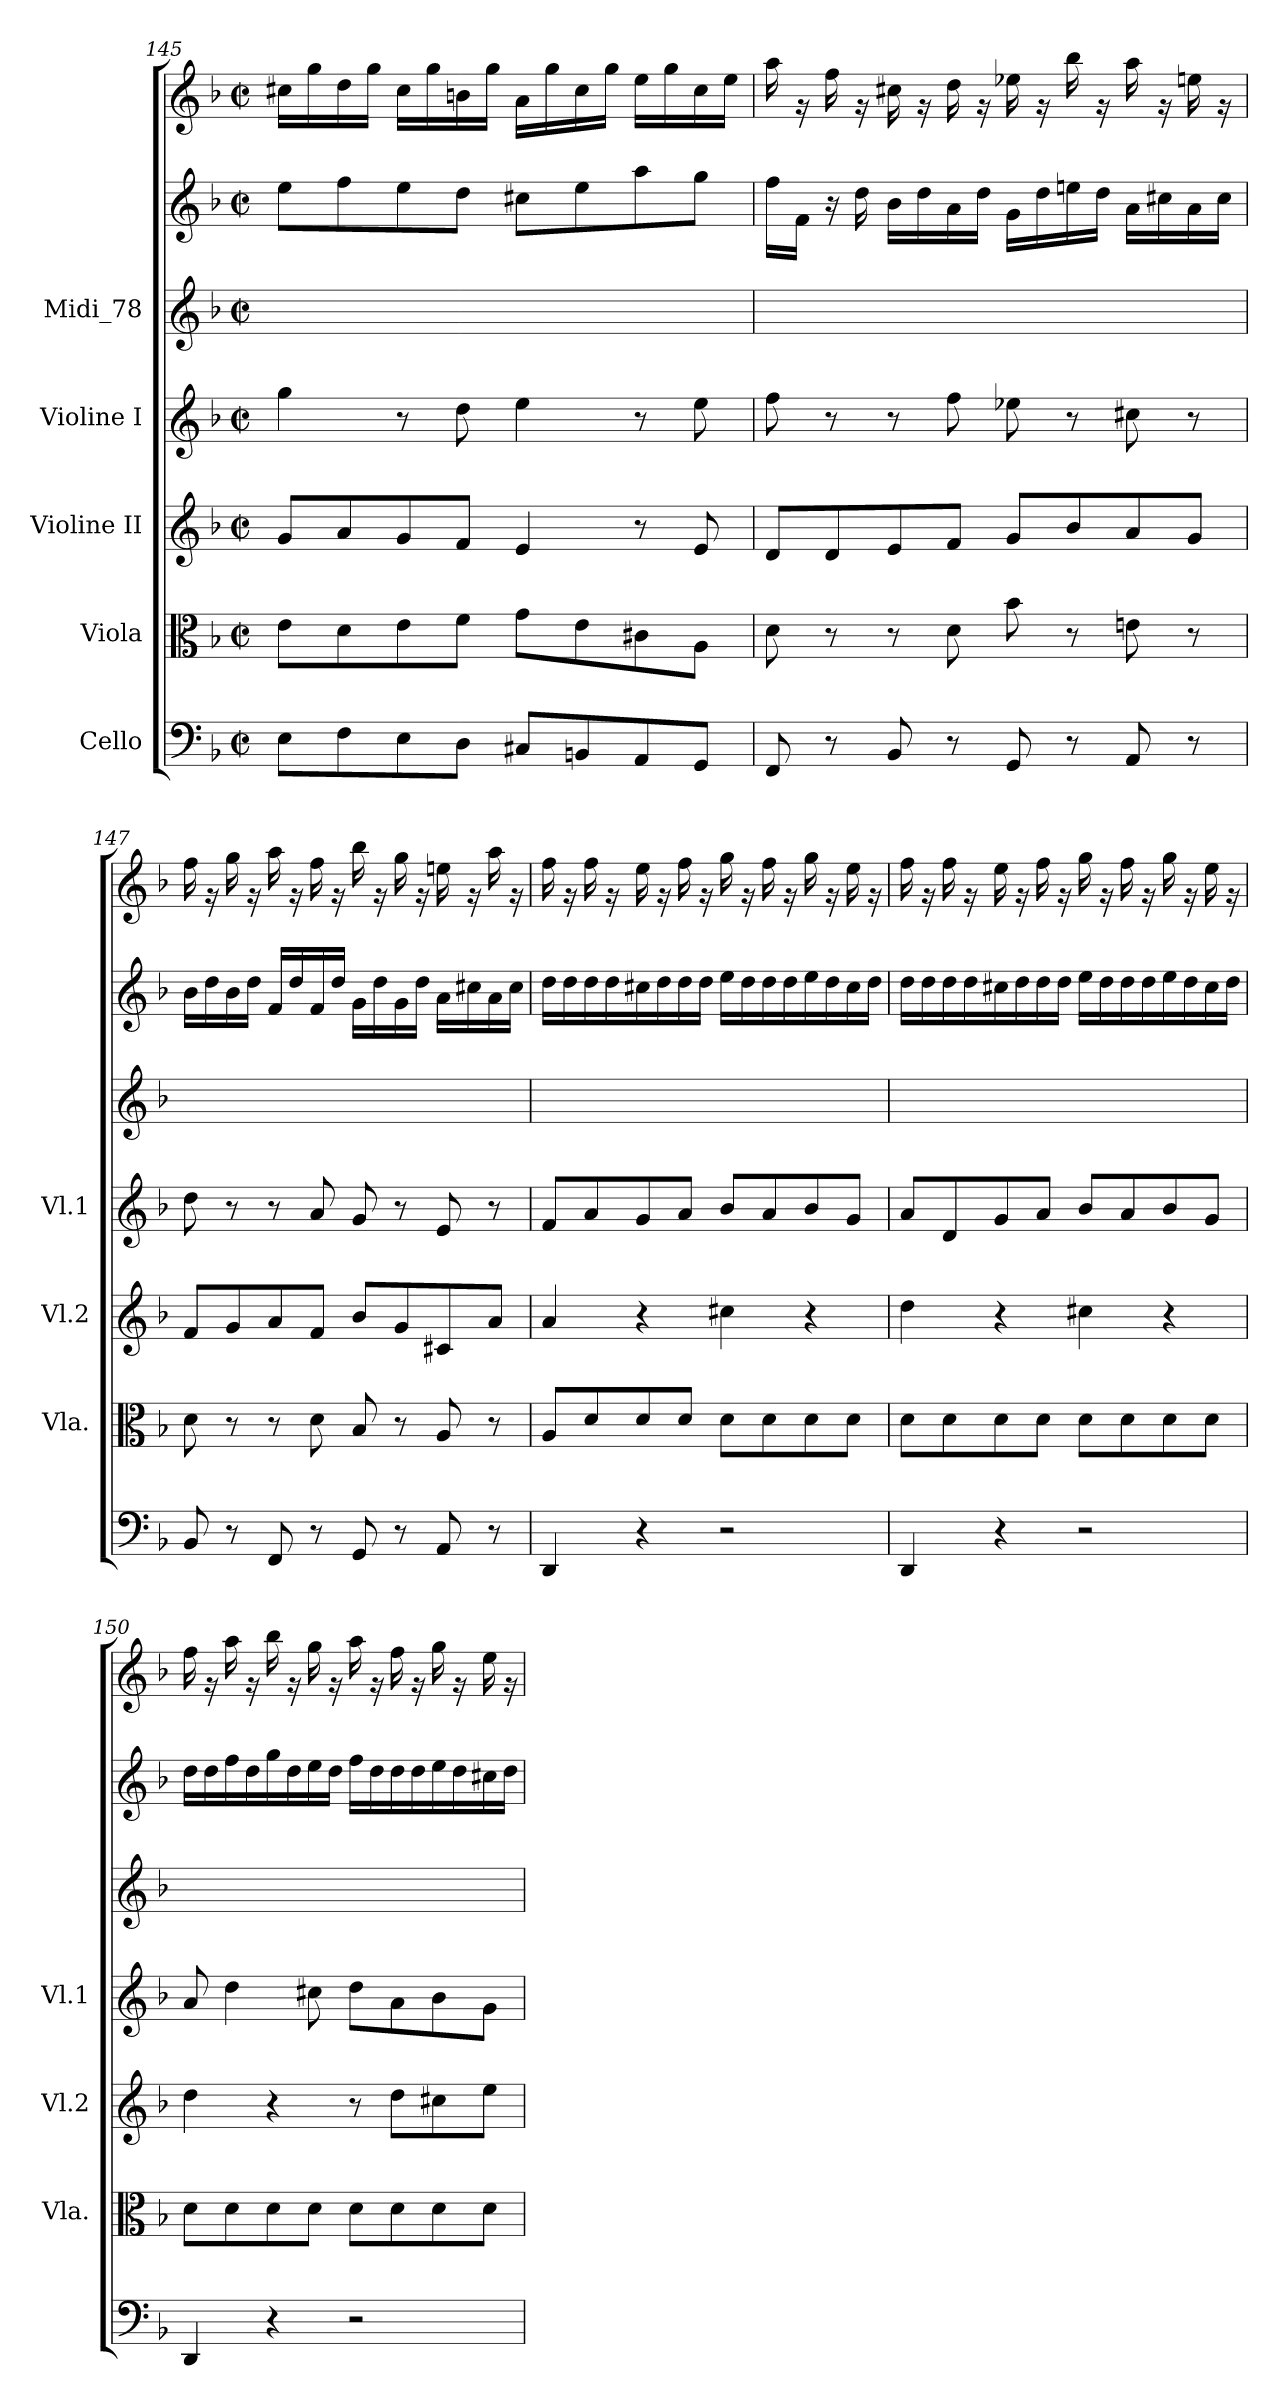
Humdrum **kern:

**kern	**kern	**kern	**kern	**kern	**kern	**kern
*part5	*part4	*part3	*part2	*part1	*part1	*part1
*staff7	*staff6	*staff5	*staff4	*staff3	*staff2	*staff1
*I"Cello	*I"Viola	*I"Violine II	*I"Violine I	*I"Midi_78	*	*
*	*I'Vla.	*I'Vl.2	*I'Vl.1	*	*	*
*clefF4	*clefC3	*clefG2	*clefG2	*clefG2	*clefG2	*clefG2
*k[b-]	*k[b-]	*k[b-]	*k[b-]	*k[b-]	*k[b-]	*k[b-]
*F:	*F:	*F:	*F:	*F:	*F:	*F:
*M2/2	*M2/2	*M2/2	*M2/2	*M2/2	*M2/2	*M2/2
*met(c|)	*met(c|)	*met(c|)	*met(c|)	*met(c|)	*met(c|)	*met(c|)
=145	=145	=145	=145	=145	=145	=145
*	*	*	*	*	*	*^
8E\L	8e\L	8g/L	4gg\	1ryy	8ee\L	1ryy	16cc#X\LL
.	.	.	.	.	.	.	16gg\
8F\	8d\	8a/	.	.	8ff\	.	16dd\
.	.	.	.	.	.	.	16gg\JJ
8E\	8e\	8g/	8r	.	8ee\	.	16cc#\LL
.	.	.	.	.	.	.	16gg\
8D\J	8f\J	8f/J	8dd\	.	8dd\J	.	16bn\
.	.	.	.	.	.	.	16gg\JJ
8C#X/L	8g\L	4e/	4ee\	.	8cc#X\L	.	16a\LL
.	.	.	.	.	.	.	16gg\
8BBn/	8e\	.	.	.	8ee\	.	16cc#i\
.	.	.	.	.	.	.	16gg\JJ
8AA/	8c#X\	8r	8r	.	8aa\	.	16ee\LL
.	.	.	.	.	.	.	16gg\
8GG/J	8A\J	8e/	8ee\	.	8gg\J	.	16cc#\
.	.	.	.	.	.	.	16ee\JJ
!!LO:PB:g=z	!!
=146	=146	=146	=146	=146	=146	=146	=146
8FF/	8d\	8d/L	8ff\	1ryy	16ff\LL	1ryy	16aa\
.	.	.	.	.	16f\JJ	.	16r
8r	8r	8d/	8r	.	16r	.	16ff\
.	.	.	.	.	16dd\	.	16r
8BB-i/	8r	8e/	8r	.	16b-\LL	.	16cc#X\
.	.	.	.	.	16dd\	.	16r
8r	8d\	8f/J	8ff\	.	16a\	.	16dd\
.	.	.	.	.	16dd\JJ	.	16r
8GG/	8b-\	8g/L	8ee-X\	.	16g\LL	.	16ee-X\
.	.	.	.	.	16dd\	.	16r
8r	8r	8b-/	8r	.	16eeni\	.	16bb-\
.	.	.	.	.	16dd\JJ	.	16r
8AA/	8eni\	8a/	8cc#X\	.	16a\LL	.	16aa\
.	.	.	.	.	16cc#X\	.	16r
8r	8r	8g/J	8r	.	16a\	.	16een\
.	.	.	.	.	16cc#\JJ	.	16r
=147	=147	=147	=147	=147	=147	=147	=147
8BB-/	8d\	8f/L	8dd\	1ryy	16b-\LL	1ryy	16ff\
.	.	.	.	.	16dd\	.	16r
8r	8r	8g/	8r	.	16b-\	.	16gg\
.	.	.	.	.	16dd\JJ	.	16r
8FF/	8r	8a/	8r	.	16f/LL	.	16aa\
.	.	.	.	.	16dd/	.	16r
8r	8d\	8f/J	8a/	.	16f/	.	16ff\
.	.	.	.	.	16dd/JJ	.	16r
8GG/	8B-/	8b-/L	8g/	.	16g\LL	.	16bb-\
.	.	.	.	.	16dd\	.	16r
8r	8r	8g/	8r	.	16g\	.	16gg\
.	.	.	.	.	16dd\JJ	.	16r
8AA/	8A/	8c#X/	8e/	.	16a\LL	.	16eeni\
.	.	.	.	.	16cc#X\	.	16r
8r	8r	8a/J	8r	.	16a\	.	16aa\
.	.	.	.	.	16cc#\JJ	.	16r
=148	=148	=148	=148	=148	=148	=148	=148
4DD/	8A/L	4a/	8f/L	1ryy	16dd\LL	1ryy	16ff\
.	.	.	.	.	16dd\	.	16r
.	8d/	.	8a/	.	16dd\	.	16ff\
.	.	.	.	.	16dd\	.	16r
4r	8d/	4r	8g/	.	16cc#X\	.	16ee\
.	.	.	.	.	16dd\	.	16r
.	8d/J	.	8a/J	.	16dd\	.	16ff\
.	.	.	.	.	16dd\JJ	.	16r
2r	8d\L	4cc#X\	8b-/L	.	16ee\LL	.	16gg\
.	.	.	.	.	16dd\	.	16r
.	8d\	.	8a/	.	16dd\	.	16ff\
.	.	.	.	.	16dd\	.	16r
.	8d\	4r	8b-/	.	16ee\	.	16gg\
.	.	.	.	.	16dd\	.	16r
.	8d\J	.	8g/J	.	16cc#\	.	16ee\
.	.	.	.	.	16dd\JJ	.	16r
!!LO:LB:g=z	!!
=149	=149	=149	=149	=149	=149	=149	=149
4DD/	8d\L	4dd\	8a/L	1ryy	16dd\LL	1ryy	16ff\
.	.	.	.	.	16dd\	.	16r
.	8d\	.	8d/	.	16dd\	.	16ff\
.	.	.	.	.	16dd\	.	16r
4r	8d\	4r	8g/	.	16cc#X\	.	16ee\
.	.	.	.	.	16dd\	.	16r
.	8d\J	.	8a/J	.	16dd\	.	16ff\
.	.	.	.	.	16dd\JJ	.	16r
2r	8d\L	4cc#X\	8b-/L	.	16ee\LL	.	16gg\
.	.	.	.	.	16dd\	.	16r
.	8d\	.	8a/	.	16dd\	.	16ff\
.	.	.	.	.	16dd\	.	16r
.	8d\	4r	8b-/	.	16ee\	.	16gg\
.	.	.	.	.	16dd\	.	16r
.	8d\J	.	8g/J	.	16cc#\	.	16ee\
.	.	.	.	.	16dd\JJ	.	16r
=150	=150	=150	=150	=150	=150	=150	=150
4DD/	8d\L	4dd\	8a/	1ryy	16dd\LL	1ryy	16ff\
.	.	.	.	.	16dd\	.	16r
.	8d\	.	4dd\	.	16ff\	.	16aa\
.	.	.	.	.	16dd\	.	16r
4r	8d\	4r	.	.	16gg\	.	16bb-\
.	.	.	.	.	16dd\	.	16r
.	8d\J	.	8cc#X\	.	16ee\	.	16gg\
.	.	.	.	.	16dd\JJ	.	16r
2r	8d\L	8r	8dd\L	.	16ff\LL	.	16aa\
.	.	.	.	.	16dd\	.	16r
.	8d\	8dd\L	8a\	.	16dd\	.	16ff\
.	.	.	.	.	16dd\	.	16r
.	8d\	8cc#X\	8b-\	.	16ee\	.	16gg\
.	.	.	.	.	16dd\	.	16r
.	8d\J	8ee\J	8g\J	.	16cc#X\	.	16ee\
.	.	.	.	.	16dd\JJ	.	16r
*	*	*	*	*	*	*v	*v
=	=	=	=	=	=	=
*-	*-	*-	*-	*-	*-	*-
